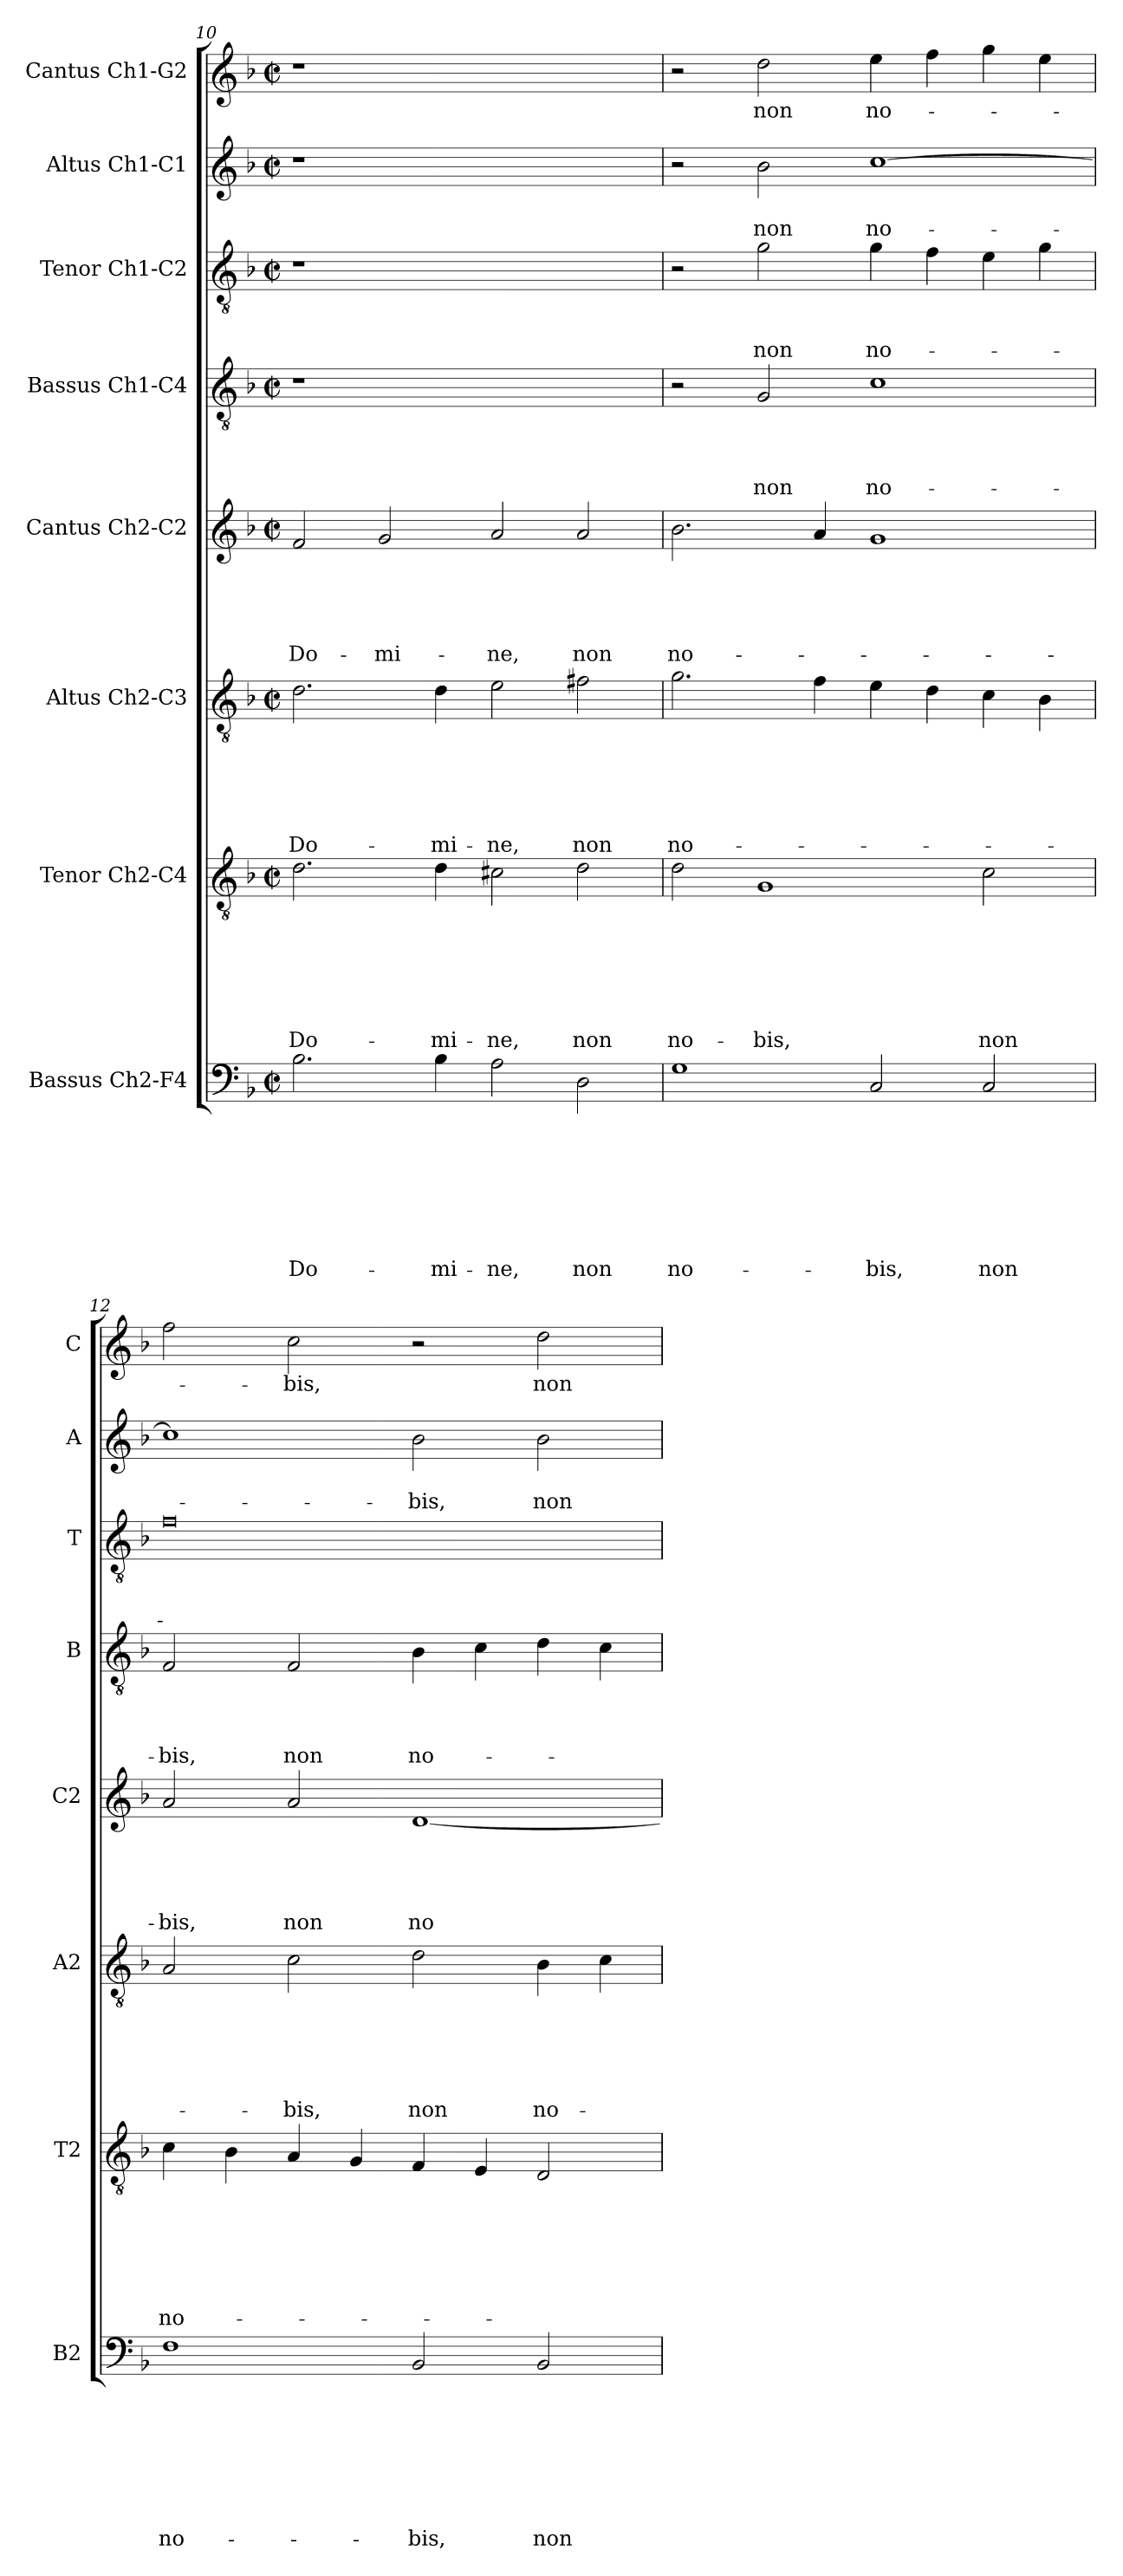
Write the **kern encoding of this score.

**kern	**text	**text	**text	**text	**text	**text	**text	**text	**kern	**text	**text	**text	**text	**text	**text	**text	**kern	**text	**text	**text	**text	**text	**text	**kern	**text	**text	**text	**text	**text	**kern	**text	**text	**text	**text	**kern	**text	**text	**text	**kern	**text	**text	**kern	**text
*part8	*part8	*part8	*part8	*part8	*part8	*part8	*part8	*part8	*part7	*part7	*part7	*part7	*part7	*part7	*part7	*part7	*part6	*part6	*part6	*part6	*part6	*part6	*part6	*part5	*part5	*part5	*part5	*part5	*part5	*part4	*part4	*part4	*part4	*part4	*part3	*part3	*part3	*part3	*part2	*part2	*part2	*part1	*part1
*staff8	*staff8	*staff8	*staff8	*staff8	*staff8	*staff8	*staff8	*staff8	*staff7	*staff7	*staff7	*staff7	*staff7	*staff7	*staff7	*staff7	*staff6	*staff6	*staff6	*staff6	*staff6	*staff6	*staff6	*staff5	*staff5	*staff5	*staff5	*staff5	*staff5	*staff4	*staff4	*staff4	*staff4	*staff4	*staff3	*staff3	*staff3	*staff3	*staff2	*staff2	*staff2	*staff1	*staff1
*I"Bassus Ch2-F4	*	*	*	*	*	*	*	*	*I"Tenor Ch2-C4	*	*	*	*	*	*	*	*I"Altus Ch2-C3	*	*	*	*	*	*	*I"Cantus Ch2-C2	*	*	*	*	*	*I"Bassus Ch1-C4	*	*	*	*	*I"Tenor Ch1-C2	*	*	*	*I"Altus Ch1-C1	*	*	*I"Cantus Ch1-G2	*
*I'B2	*	*	*	*	*	*	*	*	*I'T2	*	*	*	*	*	*	*	*I'A2	*	*	*	*	*	*	*I'C2	*	*	*	*	*	*I'B	*	*	*	*	*I'T	*	*	*	*I'A	*	*	*I'C	*
*clefF4	*	*	*	*	*	*	*	*	*clefGv2	*	*	*	*	*	*	*	*clefGv2	*	*	*	*	*	*	*clefG2	*	*	*	*	*	*clefGv2	*	*	*	*	*clefGv2	*	*	*	*clefG2	*	*	*clefG2	*
*k[b-]	*	*	*	*	*	*	*	*	*k[b-]	*	*	*	*	*	*	*	*k[b-]	*	*	*	*	*	*	*k[b-]	*	*	*	*	*	*k[b-]	*	*	*	*	*k[b-]	*	*	*	*k[b-]	*	*	*k[b-]	*
*F:	*	*	*	*	*	*	*	*	*F:	*	*	*	*	*	*	*	*F:	*	*	*	*	*	*	*F:	*	*	*	*	*	*F:	*	*	*	*	*F:	*	*	*	*F:	*	*	*F:	*
*M2/2	*	*	*	*	*	*	*	*	*M2/2	*	*	*	*	*	*	*	*M2/2	*	*	*	*	*	*	*M2/2	*	*	*	*	*	*M2/2	*	*	*	*	*M2/2	*	*	*	*M2/2	*	*	*M2/2	*
*met(c|)	*	*	*	*	*	*	*	*	*met(c|)	*	*	*	*	*	*	*	*met(c|)	*	*	*	*	*	*	*met(c|)	*	*	*	*	*	*met(c|)	*	*	*	*	*met(c|)	*	*	*	*met(c|)	*	*	*met(c|)	*
=10	=10	=10	=10	=10	=10	=10	=10	=10	=10	=10	=10	=10	=10	=10	=10	=10	=10	=10	=10	=10	=10	=10	=10	=10	=10	=10	=10	=10	=10	=10	=10	=10	=10	=10	=10	=10	=10	=10	=10	=10	=10	=10	=10
!	!	!	!	!	!	!	!	!LO:LY:b	!	!	!	!	!	!	!	!LO:LY:b	!	!	!	!	!	!	!LO:LY:b	!	!	!	!	!	!LO:LY:b	!	!	!	!	!	!	!	!	!	!	!	!	!	!
2.B-\	.	.	.	.	.	.	.	Do-	2.d\	.	.	.	.	.	.	Do-	2.d\	.	.	.	.	.	Do-	2f/	.	.	.	.	Do-	1r	.	.	.	.	1r	.	.	.	1r	.	.	1r	.
!	!	!	!	!	!	!	!	!	!	!	!	!	!	!	!	!	!	!	!	!	!	!	!	!	!	!	!	!	!LO:LY:b	!	!	!	!	!	!	!	!	!	!	!	!	!	!
.	.	.	.	.	.	.	.	.	.	.	.	.	.	.	.	.	.	.	.	.	.	.	.	2g/	.	.	.	.	-mi-	.	.	.	.	.	.	.	.	.	.	.	.	.	.
!	!	!	!	!	!	!	!	!LO:LY:b	!	!	!	!	!	!	!	!LO:LY:b	!	!	!	!	!	!	!LO:LY:b	!	!	!	!	!	!	!	!	!	!	!	!	!	!	!	!	!	!	!	!
4B-\	.	.	.	.	.	.	.	-mi-	4d\	.	.	.	.	.	.	-mi-	4d\	.	.	.	.	.	-mi-	.	.	.	.	.	.	.	.	.	.	.	.	.	.	.	.	.	.	.	.
!	!	!	!	!	!	!	!	!LO:LY:b	!	!	!	!	!	!	!	!LO:LY:b	!	!	!	!	!	!	!LO:LY:b	!	!	!	!	!	!LO:LY:b	!	!	!	!	!	!	!	!	!	!	!	!	!	!
2A\	.	.	.	.	.	.	.	-ne,	2c#X\	.	.	.	.	.	.	-ne,	2e\	.	.	.	.	.	-ne,	2a/	.	.	.	.	-ne,	1ryy	.	.	.	.	1ryy	.	.	.	1ryy	.	.	1ryy	.
!	!	!	!	!	!	!	!	!LO:LY:b	!	!	!	!	!	!	!	!LO:LY:b	!	!	!	!	!	!	!LO:LY:b	!	!	!	!	!	!LO:LY:b	!	!	!	!	!	!	!	!	!	!	!	!	!	!
2D\	.	.	.	.	.	.	.	non	2d\	.	.	.	.	.	.	non	2f#X\	.	.	.	.	.	non	2a/	.	.	.	.	non	.	.	.	.	.	.	.	.	.	.	.	.	.	.
!!LO:PB:g=z
=11	=11	=11	=11	=11	=11	=11	=11	=11	=11	=11	=11	=11	=11	=11	=11	=11	=11	=11	=11	=11	=11	=11	=11	=11	=11	=11	=11	=11	=11	=11	=11	=11	=11	=11	=11	=11	=11	=11	=11	=11	=11	=11	=11
!	!	!	!	!	!	!	!	!LO:LY:b	!	!	!	!	!	!	!	!LO:LY:b	!	!	!	!	!	!	!LO:LY:b	!	!	!	!	!	!LO:LY:b	!	!	!	!	!	!	!	!	!	!	!	!	!	!
1G	.	.	.	.	.	.	.	no-	2d\	.	.	.	.	.	.	no-	2.g\	.	.	.	.	.	no-	2.b-\	.	.	.	.	no-	2r	.	.	.	.	2r	.	.	.	2r	.	.	2r	.
!	!	!	!	!	!	!	!	!	!	!	!	!	!	!	!	!LO:LY:b	!	!	!	!	!	!	!	!	!	!	!	!	!	!	!	!	!	!LO:LY:b	!	!	!	!LO:LY:b	!	!	!LO:LY:b	!	!LO:LY:b
.	.	.	.	.	.	.	.	.	1G	.	.	.	.	.	.	-bis,	.	.	.	.	.	.	.	.	.	.	.	.	.	2G/	.	.	.	non	2g\	.	.	non	2b-\	.	non	2dd\	non
.	.	.	.	.	.	.	.	.	.	.	.	.	.	.	.	.	4f\	.	.	.	.	.	.	4a/	.	.	.	.	.	.	.	.	.	.	.	.	.	.	.	.	.	.	.
!	!	!	!	!	!	!	!	!LO:LY:b	!	!	!	!	!	!	!	!	!	!	!	!	!	!	!	!	!	!	!	!	!	!	!	!	!	!LO:LY:b	!	!	!	!LO:LY:b	!	!	!LO:LY:b	!	!LO:LY:b
2C/	.	.	.	.	.	.	.	-bis,	.	.	.	.	.	.	.	.	4e\	.	.	.	.	.	.	1g	.	.	.	.	.	1c	.	.	.	no-	4g\	.	.	no-	[1cc	.	no-	4ee\	no-
.	.	.	.	.	.	.	.	.	.	.	.	.	.	.	.	.	4d\	.	.	.	.	.	.	.	.	.	.	.	.	.	.	.	.	.	4f\	.	.	.	.	.	.	4ff\	.
!	!	!	!	!	!	!	!	!LO:LY:b	!	!	!	!	!	!	!	!LO:LY:b	!	!	!	!	!	!	!	!	!	!	!	!	!	!	!	!	!	!	!	!	!	!	!	!	!	!	!
2C/	.	.	.	.	.	.	.	non	2c\	.	.	.	.	.	.	non	4c\	.	.	.	.	.	.	.	.	.	.	.	.	.	.	.	.	.	4e\	.	.	.	.	.	.	4gg\	.
.	.	.	.	.	.	.	.	.	.	.	.	.	.	.	.	.	4B-\	.	.	.	.	.	.	.	.	.	.	.	.	.	.	.	.	.	4g\	.	.	.	.	.	.	4ee\	.
=12	=12	=12	=12	=12	=12	=12	=12	=12	=12	=12	=12	=12	=12	=12	=12	=12	=12	=12	=12	=12	=12	=12	=12	=12	=12	=12	=12	=12	=12	=12	=12	=12	=12	=12	=12	=12	=12	=12	=12	=12	=12	=12	=12
!	!	!	!	!	!	!	!	!LO:LY:b	!	!	!	!	!	!	!	!LO:LY:b	!	!	!	!	!	!	!	!	!	!	!	!	!LO:LY:b	!	!	!	!	!LO:LY:b	!	!	!	!	!	!	!	!	!
1F	.	.	.	.	.	.	.	no-	4c\	.	.	.	.	.	.	no-	2A/	.	.	.	.	.	.	2a/	.	.	.	.	-bis,	2F/	.	.	.	-bis,	0f	.	.	.	1cc]	.	.	2ff\	.
.	.	.	.	.	.	.	.	.	4B-\	.	.	.	.	.	.	.	.	.	.	.	.	.	.	.	.	.	.	.	.	.	.	.	.	.	.	.	.	.	.	.	.	.	.
!	!	!	!	!	!	!	!	!	!	!	!	!	!	!	!	!	!	!	!	!	!	!	!LO:LY:b	!	!	!	!	!	!LO:LY:b	!	!	!	!	!LO:LY:b	!	!	!	!	!	!	!	!	!LO:LY:b
.	.	.	.	.	.	.	.	.	4A/	.	.	.	.	.	.	.	2c\	.	.	.	.	.	-bis,	2a/	.	.	.	.	non	2F/	.	.	.	non	.	.	.	.	.	.	.	2cc\	-bis,
.	.	.	.	.	.	.	.	.	4G/	.	.	.	.	.	.	.	.	.	.	.	.	.	.	.	.	.	.	.	.	.	.	.	.	.	.	.	.	.	.	.	.	.	.
!	!	!	!	!	!	!	!	!LO:LY:b	!	!	!	!	!	!	!	!	!	!	!	!	!	!	!LO:LY:b	!	!	!	!	!	!LO:LY:b	!	!	!	!	!LO:LY:b	!	!	!	!	!	!	!LO:LY:b	!	!
2BB-/	.	.	.	.	.	.	.	-bis,	4F/	.	.	.	.	.	.	.	2d\	.	.	.	.	.	non	[1d	.	.	.	.	no-	4B-\	.	.	.	no-	.	.	.	.	2b-\	.	-bis,	2r	.
.	.	.	.	.	.	.	.	.	4E/	.	.	.	.	.	.	.	.	.	.	.	.	.	.	.	.	.	.	.	.	4c\	.	.	.	.	.	.	.	.	.	.	.	.	.
!	!	!	!	!	!	!	!	!LO:LY:b	!	!	!	!	!	!	!	!	!	!	!	!	!	!	!LO:LY:b	!	!	!	!	!	!	!	!	!	!	!	!	!	!	!	!	!	!LO:LY:b	!	!LO:LY:b
2BB-/	.	.	.	.	.	.	.	non	2D/	.	.	.	.	.	.	.	4B-\	.	.	.	.	.	no-	.	.	.	.	.	.	4d\	.	.	.	.	.	.	.	.	2b-\	.	non	2dd\	non
.	.	.	.	.	.	.	.	.	.	.	.	.	.	.	.	.	4c\	.	.	.	.	.	.	.	.	.	.	.	.	4c\	.	.	.	.	.	.	.	.	.	.	.	.	.
=	=	=	=	=	=	=	=	=	=	=	=	=	=	=	=	=	=	=	=	=	=	=	=	=	=	=	=	=	=	=	=	=	=	=	=	=	=	=	=	=	=	=	=
*-	*-	*-	*-	*-	*-	*-	*-	*-	*-	*-	*-	*-	*-	*-	*-	*-	*-	*-	*-	*-	*-	*-	*-	*-	*-	*-	*-	*-	*-	*-	*-	*-	*-	*-	*-	*-	*-	*-	*-	*-	*-	*-	*-
